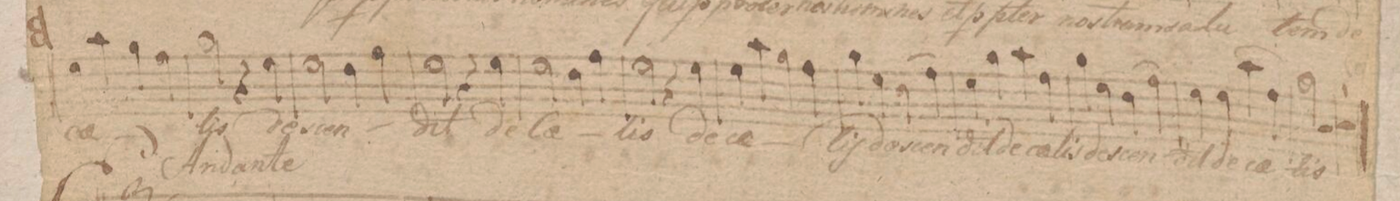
**kern	**text
*I"Tenore	*
*clefC4	*
*k[f#c#]	*
*met(c|)	*
*M2/2	*
4d\	cae-
4g\	.
4f#\	.
4e\	.
=93	=93
2f#\	-lis
4r	.
4d\	de-
=94	=94
2d\	-scen-
4c#\	.
4e\	.
=95	=95
2d\	-dit
4r	.
4d\	de
=96	=96
2d\	Cae-
4c#\	.
4e\	.
=97	=97
2d\	-lis
4r	.
4d\	de
=98	=98
4d\	cae-
4g\	.
4f#\	.
4e\	.
=99	=99
4f#\	-liſ
4d\	de-
(4c#\	-scen-
4e\)	.
=100	=100
4d\	-dit
4f#\	de
4g\	cae-
4e\	.
=101	=101
4f#\	-lis
4d\	de-
(4c#\	-scen-
4e\)	.
=102	=102
4d\	-dit
4d\	de
(4g\	cae-
4e\)	.
=103	=103
2f#\	-lis
2r	.
=104	=104
1r	.
==105	==105
*-	*-
